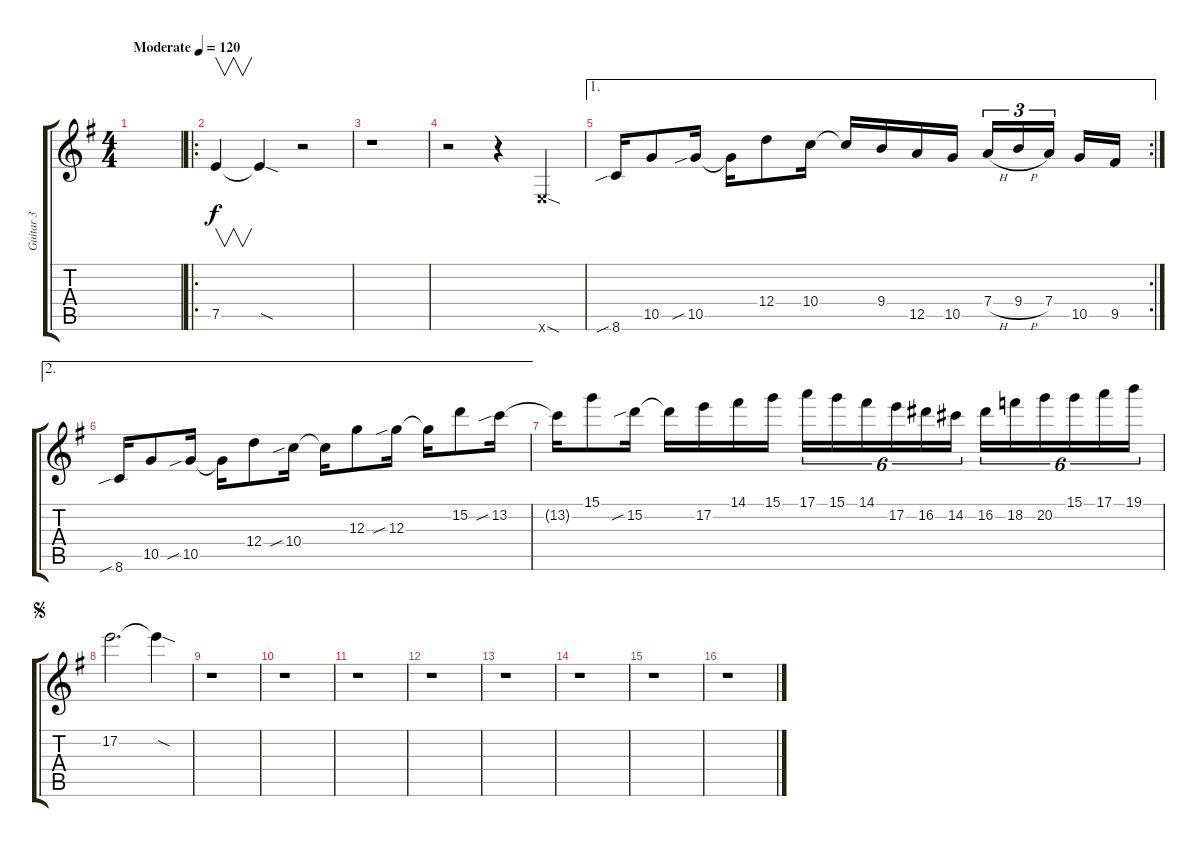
\track ("Guitar 3" "Guitar 3") {instrument distortionguitar}
\staff {score tabs}
\tuning (E4 B3 G3 D3 A2 E2) {hide}
\ts (4 4)
\tempo (120 "Moderate")
\clef g2
\ks g
|
\ro
7.5.4{v} 7.5{sod t}.4 r.2 |
r.1 |
r.2 r.4 0.6{sod x}.4 |
\ae 1
\rc 2
8.6{sib}.16 10.5.8 10.5{sib}.16 10.5{t}.16 12.4.8 10.4.16 10.4{t}.16 9.4.16 12.5.16 10.5.16 7.4{h}.16{tu (3 2)} 9.4{h}.16{tu (3 2)} 7.4.16{tu (3 2) beam splitsecondary} 10.5.16 9.5.16 |
\ae 2
8.6{sib}.16 10.5.8 10.5{sib}.16 10.5{t}.16 12.4.8 10.4{sib}.16 10.4{t}.16 12.3.8 12.3{sib}.16 12.3{t}.16 15.2.8 13.2{sib}.16 |
13.2{t}.16 15.1.8 15.2{sib}.16 15.2{t}.16 17.2.16 14.1.16 15.1.16 17.1.16{tu (6 4)} 15.1.16{tu (6 4)} 14.1.16{tu (6 4)} 17.2.16{tu (6 4)} 16.2.16{tu (6 4)} 14.2.16{tu (6 4)} 16.2.16{tu (6 4)} 18.2.16{tu (6 4)} 20.2.16{tu (6 4)} 15.1.16{tu (6 4)} 17.1.16{tu (6 4)} 19.1.16{tu (6 4)} |
\jump segno
17.2.2{d} 17.2{sod t}.4 |
r.1 |
r.1 |
r.1 |
r.1 |
r.1 |
r.1 |
r.1 |
r.1
